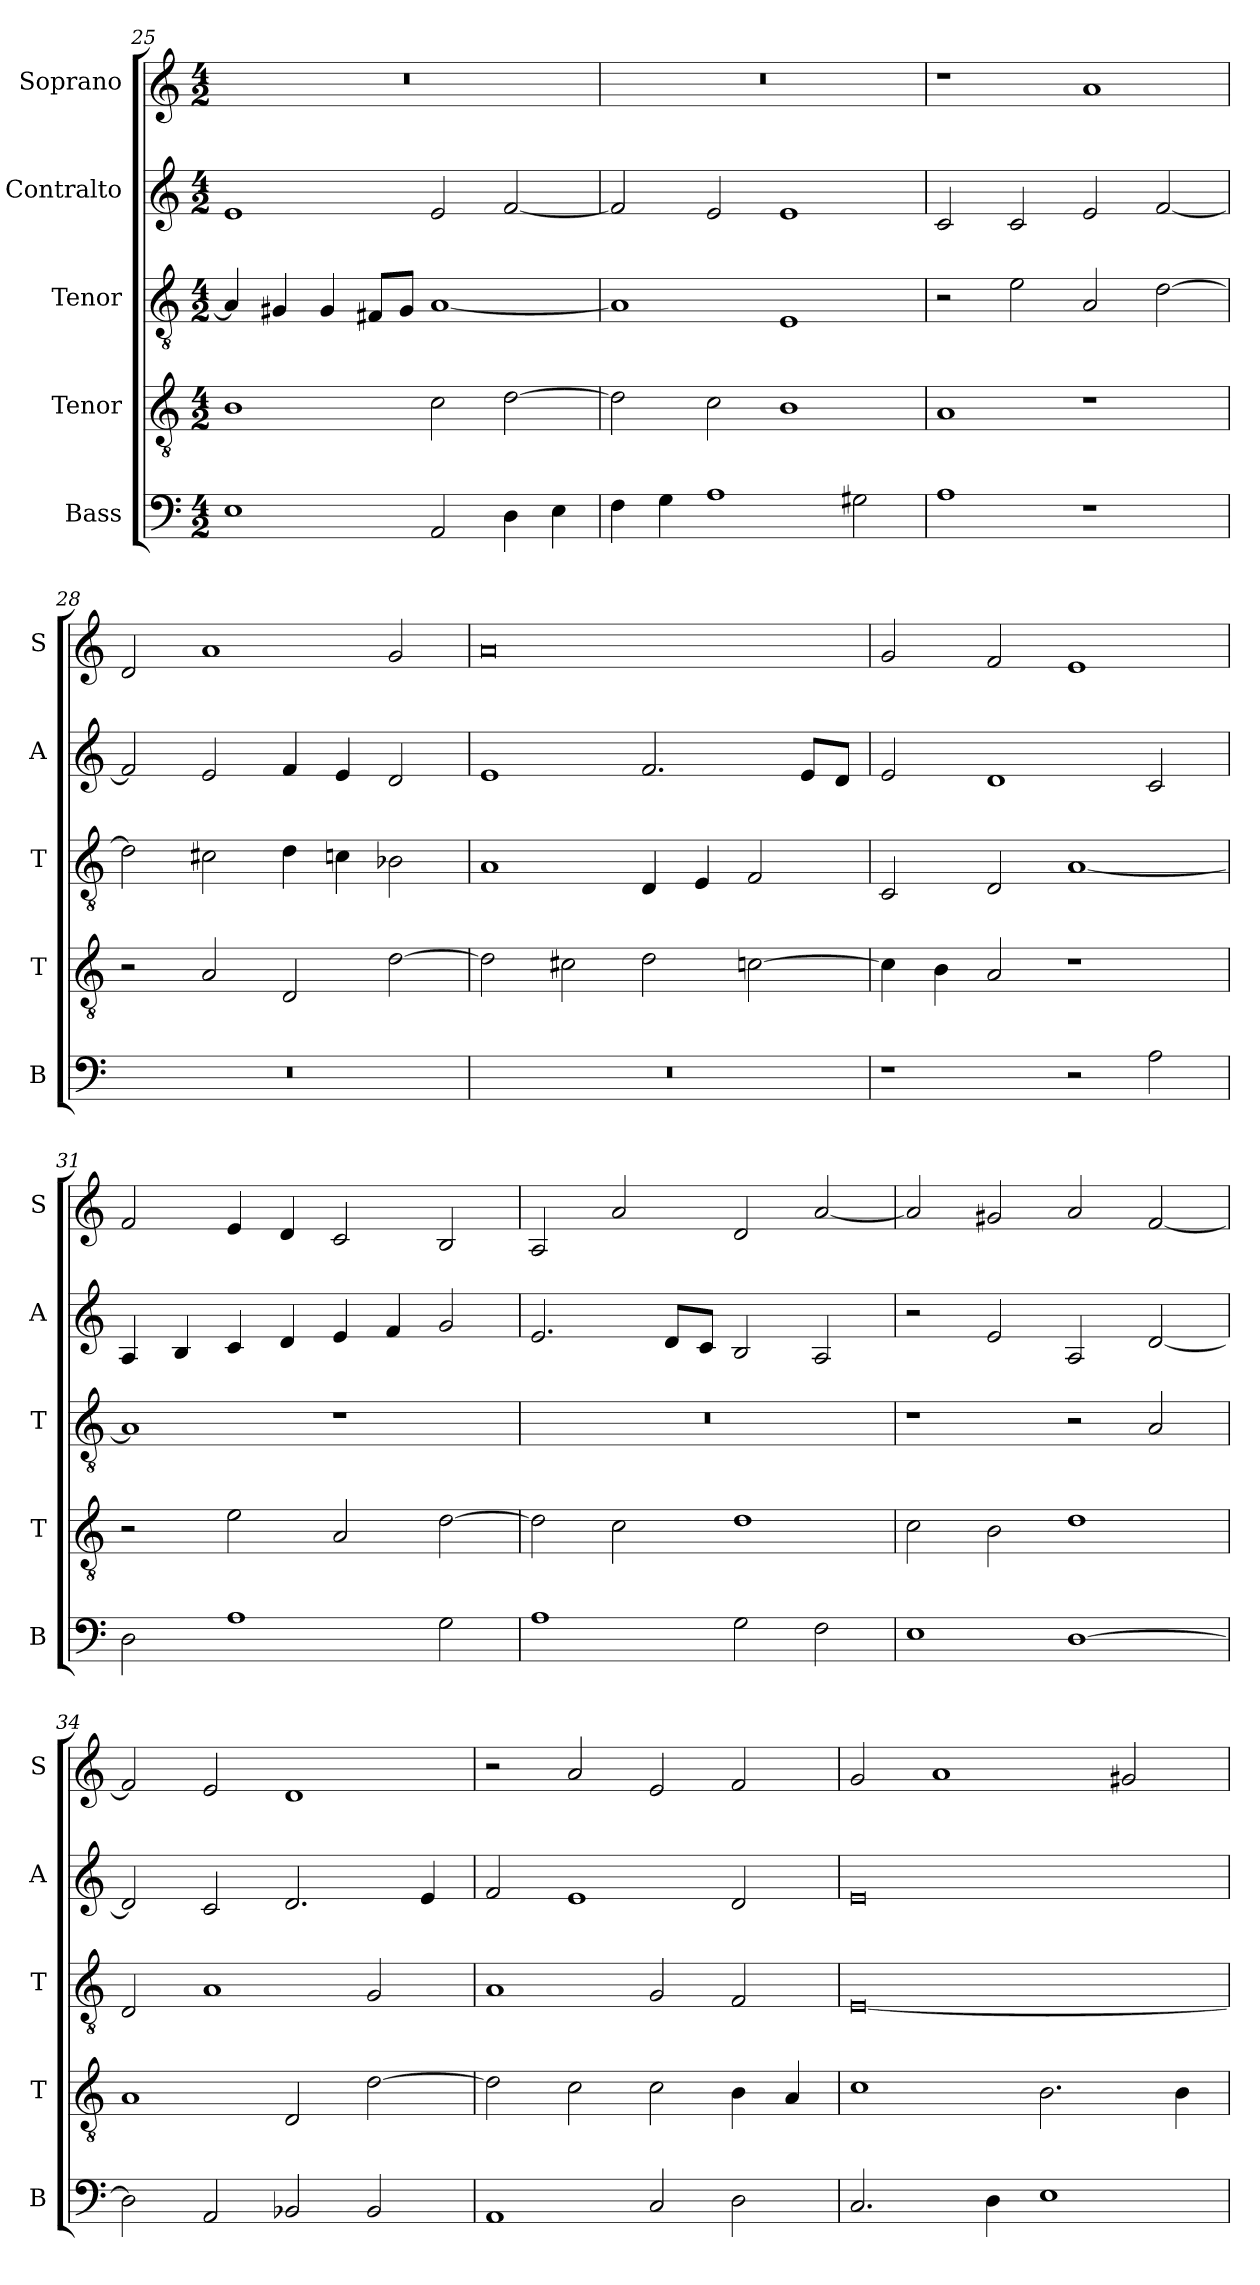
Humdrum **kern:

**kern	**kern	**kern	**kern	**kern
*part5	*part4	*part3	*part2	*part1
*staff5	*staff4	*staff3	*staff2	*staff1
*I"Bass	*I"Tenor	*I"Tenor	*I"Contralto	*I"Soprano
*I'B	*I'T	*I'T	*I'A	*I'S
*clefF4	*clefGv2	*clefGv2	*clefG2	*clefG2
*k[]	*k[]	*k[]	*k[]	*k[]
*D:dor	*D:dor	*D:dor	*D:dor	*D:dor
*M4/2	*M4/2	*M4/2	*M4/2	*M4/2
=25	=25	=25	=25	=25
1E	1B	4A]	1e	0r
.	.	4G#X	.	.
.	.	4G#	.	.
.	.	8F#X/L	.	.
.	.	8G#/J	.	.
2AA	2c	[1A	2e	.
4D	[2d	.	[2f	.
4E	.	.	.	.
=26	=26	=26	=26	=26
4F	2d]	1A]	2f]	0r
4G	.	.	.	.
1A	2c	.	2e	.
.	1B	1E	1e	.
2G#X	.	.	.	.
=27	=27	=27	=27	=27
1A	1A	2r	2c	1r
.	.	2e	2c	.
1r	1r	2A	2e	1a
.	.	[2d	[2f	.
=28	=28	=28	=28	=28
0r	2r	2d]	2f]	2d
.	2A	2c#X	2e	1a
.	2D	4d	4f	.
.	.	4cn	4e	.
.	[2d	2B-X	2d	2g
=29	=29	=29	=29	=29
0r	2d]	1A	1e	0a
.	2c#X	.	.	.
.	2d	4D	2.f	.
.	.	4E	.	.
.	[2cn	2F	.	.
.	.	.	8e/L	.
.	.	.	8d/J	.
=30	=30	=30	=30	=30
1r	4c]	2C	2e	2g
.	4B	.	.	.
.	2A	2D	1d	2f
2r	1r	[1A	.	1e
2A	.	.	2c	.
=31	=31	=31	=31	=31
2D	2r	1A]	4A	2f
.	.	.	4B	.
1A	2e	.	4c	4e
.	.	.	4d	4d
.	2A	1r	4e	2c
.	.	.	4f	.
2G	[2d	.	2g	2B
=32	=32	=32	=32	=32
1A	2d]	0r	2.e	2A
.	2c	.	.	2a
.	.	.	8d/L	.
.	.	.	8c/J	.
2G	1d	.	2B	2d
2F	.	.	2A	[2a
=33	=33	=33	=33	=33
1E	2c	1r	2r	2a]
.	2B	.	2e	2g#X
[1D	1d	2r	2A	2a
.	.	2A	[2d	[2f
=34	=34	=34	=34	=34
2D]	1A	2D	2d]	2f]
2AA	.	1A	2c	2e
2BB-X	2D	.	2.d	1d
2BB-	[2d	2G	.	.
.	.	.	4e	.
=35	=35	=35	=35	=35
1AA	2d]	1A	2f	2r
.	2c	.	1e	2a
2C	2c	2G	.	2e
2D	4B	2F	2d	2f
.	4A	.	.	.
=36	=36	=36	=36	=36
2.C	1c	[0E	0e	2g
.	.	.	.	1a
4D	.	.	.	.
1E	2.B	.	.	.
.	.	.	.	2g#X
.	4B	.	.	.
=	=	=	=	=
*-	*-	*-	*-	*-
